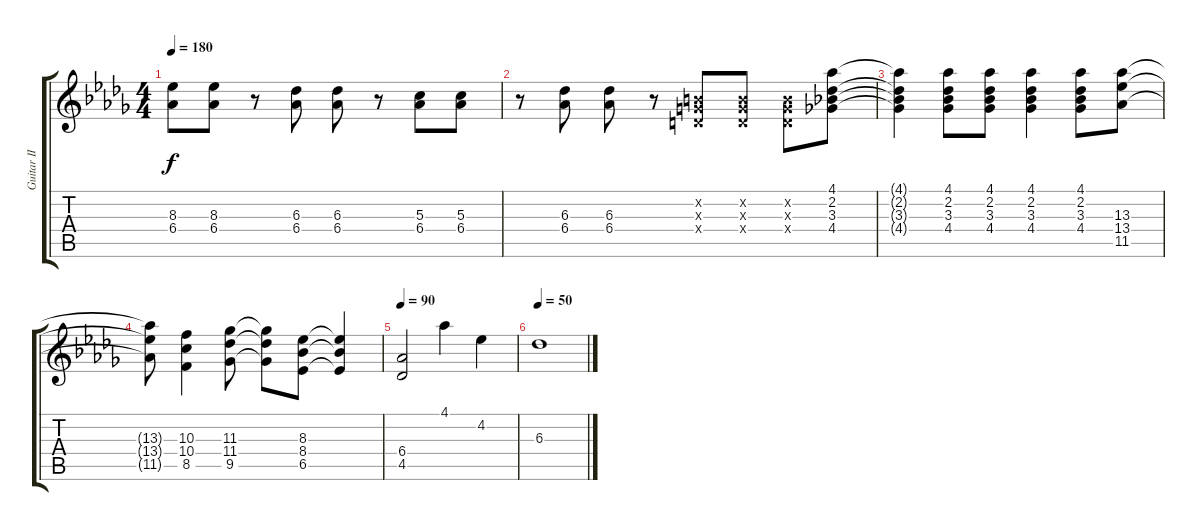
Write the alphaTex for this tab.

\track ("Guitar II (Nakano Azusa)" "Guitar II ") {instrument distortionguitar}
\staff {score tabs}
\tuning (E4 B3 G3 D3 A2 E2) {hide}
\ts (4 4)
\tempo 180
\clef g2
\ks db
(8.3 6.4).8{dy f} (8.3 6.4).8 r.8 (6.3 6.4).8 (6.3 6.4).8 r.8 (5.3 6.4).8 (5.3 6.4).8 |
r.8 (6.3 6.4).8 (6.3 6.4).8 r.8 (0.2{x} 0.3{x} 0.4{x}).8 (0.2{x} 0.3{x} 0.4{x}).8 (0.2{x} 0.3{x} 0.4{x}).8 (4.1 2.2 3.3 4.4).8 |
(4.1{t} 2.2{t} 3.3{t} 4.4{t}).4 (4.1 2.2 3.3 4.4).8 (4.1 2.2 3.3 4.4).8 (4.1 2.2 3.3 4.4).4 (4.1 2.2 3.3 4.4).8 (13.3 13.4 11.5).8 |
(13.3{t} 13.4{t} 11.5{t}).8 (10.3 10.4 8.5).4 (11.3 11.4 9.5).8 (11.3{t} 11.4{t} 9.5{t}).8 (8.3 8.4 6.5).8 (8.3{t} 8.4{t} 6.5{t}).4 |
\tempo 90
(6.4 4.5).2 4.1.4 4.2.4 |
\tempo 50
6.3.1
